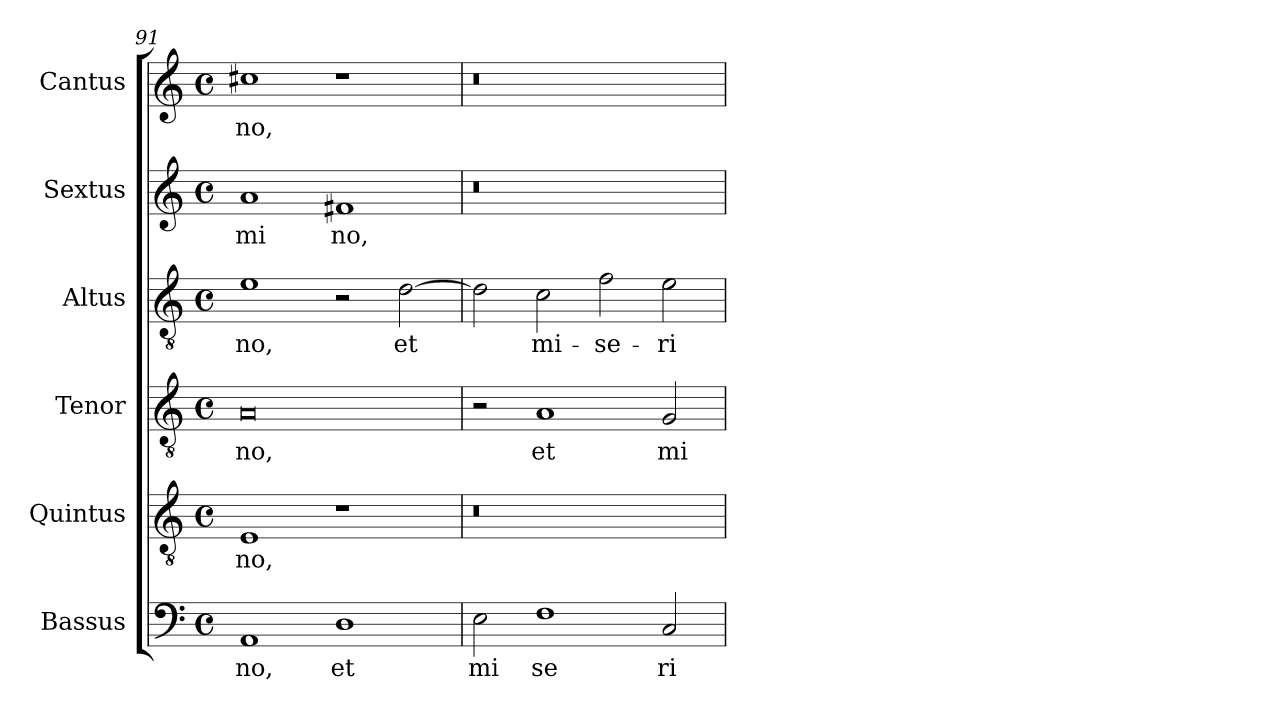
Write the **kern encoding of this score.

**kern	**text	**kern	**text	**kern	**text	**kern	**text	**kern	**text	**kern	**text
*part6	*part6	*part5	*part5	*part4	*part4	*part3	*part3	*part2	*part2	*part1	*part1
*staff6	*staff6	*staff5	*staff5	*staff4	*staff4	*staff3	*staff3	*staff2	*staff2	*staff1	*staff1
*I"Bassus	*	*I"Quintus	*	*I"Tenor	*	*I"Altus	*	*I"Sextus	*	*I"Cantus	*
*clefF4	*	*clefGv2	*	*clefGv2	*	*clefGv2	*	*clefG2	*	*clefG2	*
*k[]	*	*	*	*	*	*	*	*	*	*	*
*C:	*	*	*	*	*	*	*	*	*	*	*
*M4/4	*	*M4/4	*	*M4/4	*	*M4/4	*	*M4/4	*	*M4/4	*
*met(c)	*	*met(c)	*	*met(c)	*	*met(c)	*	*met(c)	*	*met(c)	*
=91	=91	=91	=91	=91	=91	=91	=91	=91	=91	=91	=91
!	!LO:LY:b:cj	!	!LO:LY:b:cj	!	!LO:LY:b:cj	!	!LO:LY:b:cj	!	!LO:LY:b:cj	!	!LO:LY:b:cj
1AA	no,	1E	no,	0A	no,	1e	-no,	1a	mi	1cc#X	no,
!	!LO:LY:b:cj	!	!	!	!	!	!	!	!LO:LY:b:cj	!	!
1D	et	1r	.	.	.	2r	.	1f#X	no,	1r	.
!	!	!	!	!	!	!	!LO:LY:b:cj	!	!	!	!
.	.	.	.	.	.	[>2d\	et	.	.	.	.
=92	=92	=92	=92	=92	=92	=92	=92	=92	=92	=92	=92
!	!LO:LY:b:cj	!	!	!	!	!	!	!	!	!	!
2E\	mi	0r	.	2r	.	2d\]	.	0r	.	0r	.
!	!LO:LY:b:cj	!	!	!	!LO:LY:b:cj	!	!LO:LY:b:cj	!	!	!	!
1F	se	.	.	1A	et	2c\	mi-	.	.	.	.
!	!	!	!	!	!	!	!LO:LY:b:cj	!	!	!	!
.	.	.	.	.	.	2f\	-se-	.	.	.	.
!	!LO:LY:b:cj	!	!	!	!LO:LY:b:cj	!	!LO:LY:b:cj	!	!	!	!
2C/	ri	.	.	2G/	mi	2e\	-ri-	.	.	.	.
=	=	=	=	=	=	=	=	=	=	=	=
*-	*-	*-	*-	*-	*-	*-	*-	*-	*-	*-	*-
